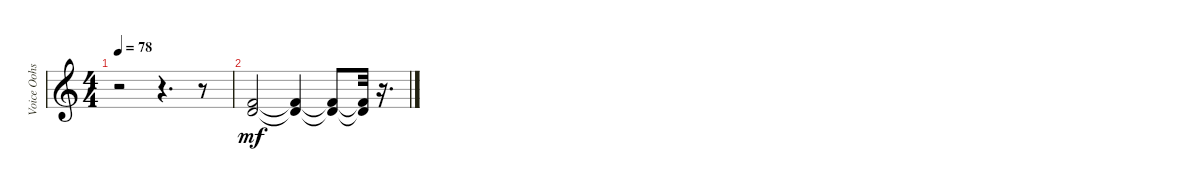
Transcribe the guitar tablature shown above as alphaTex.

\track ("Voice Oohs          " "Voice Oohs") {instrument choiraahs}
\staff {score}
\tuning (E4 B3 G3 D3 A2 E2 B1) {hide}
\ts (4 4)
\tempo 78
\clef g2
\ks c
r.2{dy mf} r.4{d} r.8 |
(1.1 3.2).2 (1.1{t} 3.2{t}).4 (1.1{t} 3.2{t}).8 (1.1{t} 3.2{t}).32 r.16{d}
